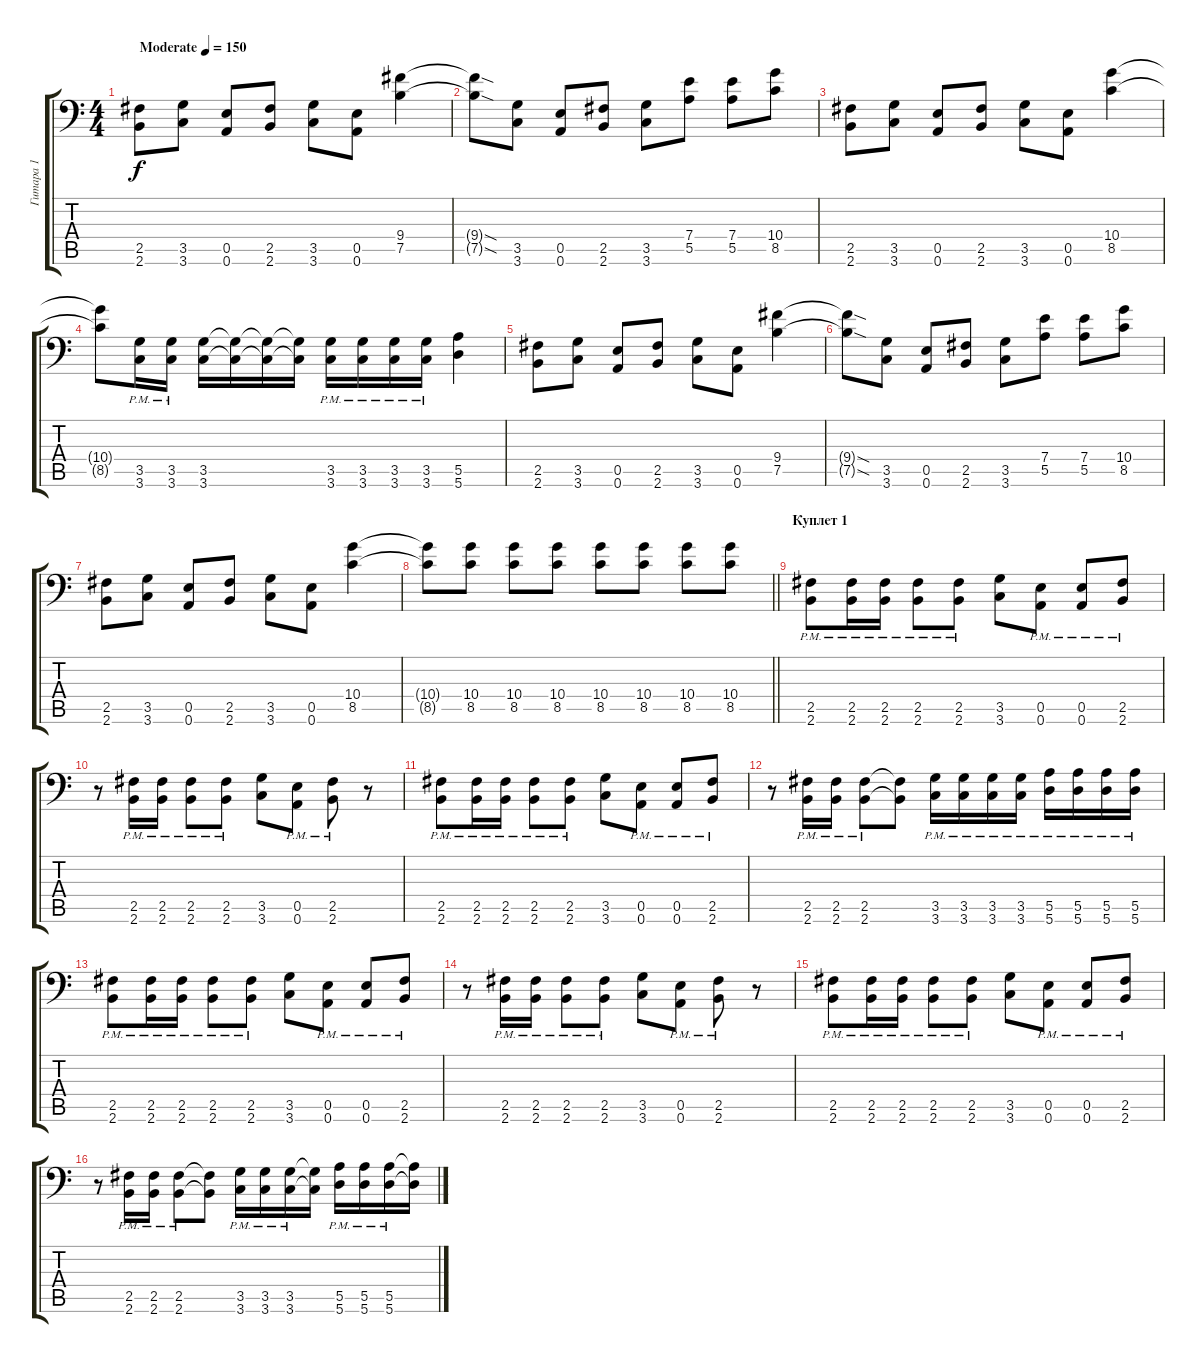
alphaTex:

\track ("Гитара 1" "Гитара 1") {solo instrument distortionguitar}
\staff {score tabs}
\tuning (B3 Gb3 D3 A2 E2 A1) {hide}
\ts (4 4)
\tempo (150 "Moderate")
\clef f4
\ks c
(2.5 2.6).8{dy f instrument distortionguitar} (3.5 3.6).8 (0.5 0.6).8 (2.5 2.6).8 (3.5 3.6).8 (0.5 0.6).8 (9.4 7.5).4 |
(9.4{sod t} 7.5{sod t}).8 (3.5 3.6).8 (0.5 0.6).8 (2.5 2.6).8 (3.5 3.6).8 (7.4 5.5).8 (7.4 5.5).8 (10.4 8.5).8 |
(2.5 2.6).8 (3.5 3.6).8 (0.5 0.6).8 (2.5 2.6).8 (3.5 3.6).8 (0.5 0.6).8 (10.4 8.5).4 |
(10.4{t} 8.5{t}).8 (3.5{pm} 3.6{pm}).16 (3.5{pm} 3.6{pm}).16 (3.5 3.6).16 (3.5{t} 3.6{t}).16 (3.5{t} 3.6{t}).16 (3.5{t} 3.6{t}).16 (3.5{pm} 3.6{pm}).16 (3.5{pm} 3.6{pm}).16 (3.5{pm} 3.6{pm}).16 (3.5{pm} 3.6{pm}).16 (5.5 5.6).4 |
(2.5 2.6).8 (3.5 3.6).8 (0.5 0.6).8 (2.5 2.6).8 (3.5 3.6).8 (0.5 0.6).8 (9.4 7.5).4 |
(9.4{sod t} 7.5{sod t}).8 (3.5 3.6).8 (0.5 0.6).8 (2.5 2.6).8 (3.5 3.6).8 (7.4 5.5).8 (7.4 5.5).8 (10.4 8.5).8 |
(2.5 2.6).8 (3.5 3.6).8 (0.5 0.6).8 (2.5 2.6).8 (3.5 3.6).8 (0.5 0.6).8 (10.4 8.5).4 |
\barLineRight lightlight
(10.4{t} 8.5{t}).8 (10.4 8.5).8 (10.4 8.5).8 (10.4 8.5).8 (10.4 8.5).8 (10.4 8.5).8 (10.4 8.5).8 (10.4 8.5).8 |
\section ("" "Куплет 1")
(2.5{pm} 2.6{pm}).8 (2.5{pm} 2.6{pm}).16 (2.5{pm} 2.6{pm}).16 (2.5{pm} 2.6{pm}).8 (2.5{pm} 2.6{pm}).8 (3.5 3.6).8 (0.5{pm} 0.6{pm}).8 (0.5{pm} 0.6{pm}).8 (2.5{pm} 2.6{pm}).8 |
r.8 (2.5{pm} 2.6{pm}).16 (2.5{pm} 2.6{pm}).16 (2.5{pm} 2.6{pm}).8 (2.5{pm} 2.6{pm}).8 (3.5 3.6).8 (0.5{pm} 0.6{pm}).8 (2.5{pm} 2.6{pm}).8 r.8 |
(2.5{pm} 2.6{pm}).8 (2.5{pm} 2.6{pm}).16 (2.5{pm} 2.6{pm}).16 (2.5{pm} 2.6{pm}).8 (2.5{pm} 2.6{pm}).8 (3.5 3.6).8 (0.5{pm} 0.6{pm}).8 (0.5{pm} 0.6{pm}).8 (2.5{pm} 2.6{pm}).8 |
r.8 (2.5{pm} 2.6{pm}).16 (2.5{pm} 2.6{pm}).16 (2.5{pm} 2.6{pm}).8 (2.5{t} 2.6{t}).8 (3.5{pm} 3.6{pm}).16 (3.5{pm} 3.6{pm}).16 (3.5{pm} 3.6{pm}).16 (3.5{pm} 3.6{pm}).16 (5.5{pm} 5.6{pm}).16 (5.5{pm} 5.6{pm}).16 (5.5{pm} 5.6{pm}).16 (5.5{pm} 5.6{pm}).16 |
(2.5{pm} 2.6{pm}).8 (2.5{pm} 2.6{pm}).16 (2.5{pm} 2.6{pm}).16 (2.5{pm} 2.6{pm}).8 (2.5{pm} 2.6{pm}).8 (3.5 3.6).8 (0.5{pm} 0.6{pm}).8 (0.5{pm} 0.6{pm}).8 (2.5{pm} 2.6{pm}).8 |
r.8 (2.5{pm} 2.6{pm}).16 (2.5{pm} 2.6{pm}).16 (2.5{pm} 2.6{pm}).8 (2.5{pm} 2.6{pm}).8 (3.5 3.6).8 (0.5{pm} 0.6{pm}).8 (2.5{pm} 2.6{pm}).8 r.8 |
(2.5{pm} 2.6{pm}).8 (2.5{pm} 2.6{pm}).16 (2.5{pm} 2.6{pm}).16 (2.5{pm} 2.6{pm}).8 (2.5{pm} 2.6{pm}).8 (3.5 3.6).8 (0.5{pm} 0.6{pm}).8 (0.5{pm} 0.6{pm}).8 (2.5{pm} 2.6{pm}).8 |
r.8 (2.5{pm} 2.6{pm}).16 (2.5{pm} 2.6{pm}).16 (2.5{pm} 2.6{pm}).8 (2.5{t} 2.6{t}).8 (3.5{pm} 3.6{pm}).16 (3.5{pm} 3.6{pm}).16 (3.5{pm} 3.6{pm}).16 (3.5{t} 3.6{t}).16 (5.5{pm} 5.6{pm}).16 (5.5{pm} 5.6{pm}).16 (5.5{pm} 5.6{pm}).16 (5.5{t} 5.6{t}).16
